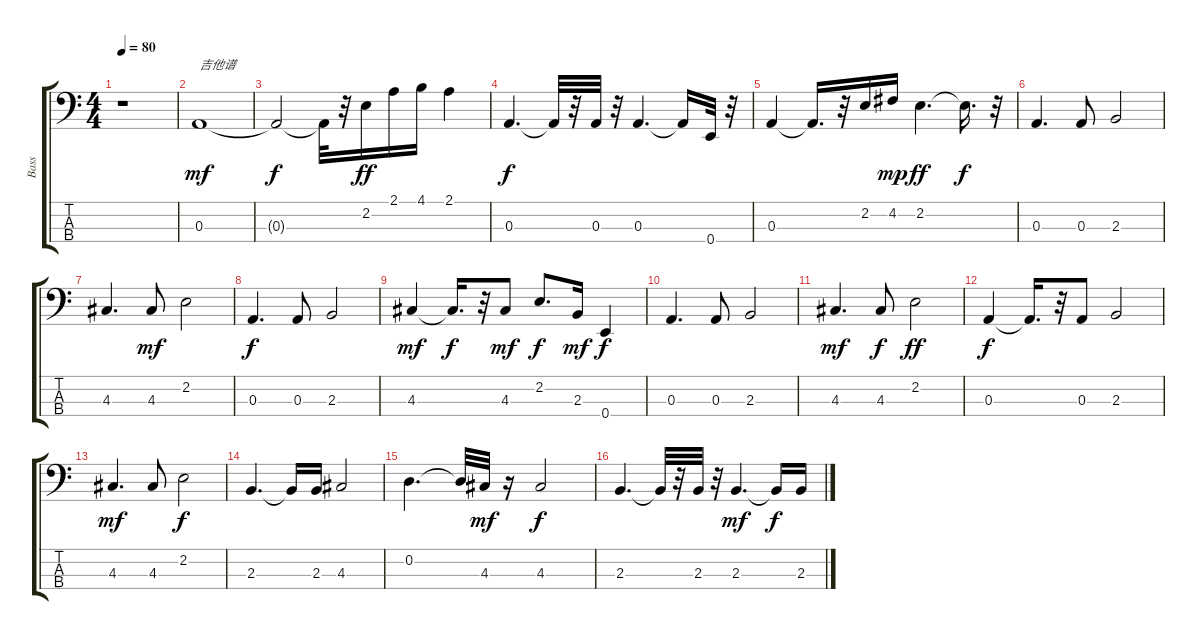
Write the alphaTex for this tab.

\track ("Bass" "Bass") {instrument fretlessbass}
\staff {score tabs}
\tuning (G2 D2 A1 E1) {hide}
\ts (4 4)
\tempo 80
\clef f4
\ks c
r.1{dy mf instrument fretlessbass} |
0.3.1{txt "吉他谱"} |
0.3{t}.2{dy f} 0.3{t}.32 r.32 2.2.16{dy ff} 2.1.16 4.1.16 2.1.4 |
0.3.4{d dy f} 0.3{t}.32 r.32 0.3.32 r.32 0.3.4{d} 0.3{t}.16 0.4.32 r.32 |
0.3.4 0.3{t}.16{d} r.32 2.2.16 4.2.16{dy mp} 2.2.4{d dy ff} 2.2{t}.16{d dy f} r.32 |
0.3.4{d} 0.3.8 2.3.2 |
4.3.4{d} 4.3.8{dy mf} 2.2.2 |
0.3.4{d dy f} 0.3.8 2.3.2 |
4.3.4{dy mf} 4.3{t}.16{d dy f} r.32 4.3.8{dy mf} 2.2.8{d dy f} 2.3.16{dy mf} 0.4.4{dy f} |
0.3.4{d} 0.3.8 2.3.2 |
4.3.4{d dy mf} 4.3.8{dy f} 2.2.2{dy ff} |
0.3.4{dy f} 0.3{t}.16{d} r.32 0.3.8 2.3.2 |
4.3.4{d dy mf} 4.3.8 2.2.2{dy f} |
2.3.4{d} 2.3{t}.16 2.3.16 4.3.2 |
0.2.4{d} 0.2{t}.32 4.3.32{dy mf} r.16 4.3.2{dy f} |
2.3.4{d} 2.3{t}.32 r.32 2.3.32 r.32 2.3.4{d dy mf} 2.3{t}.16{dy f} 2.3.16
